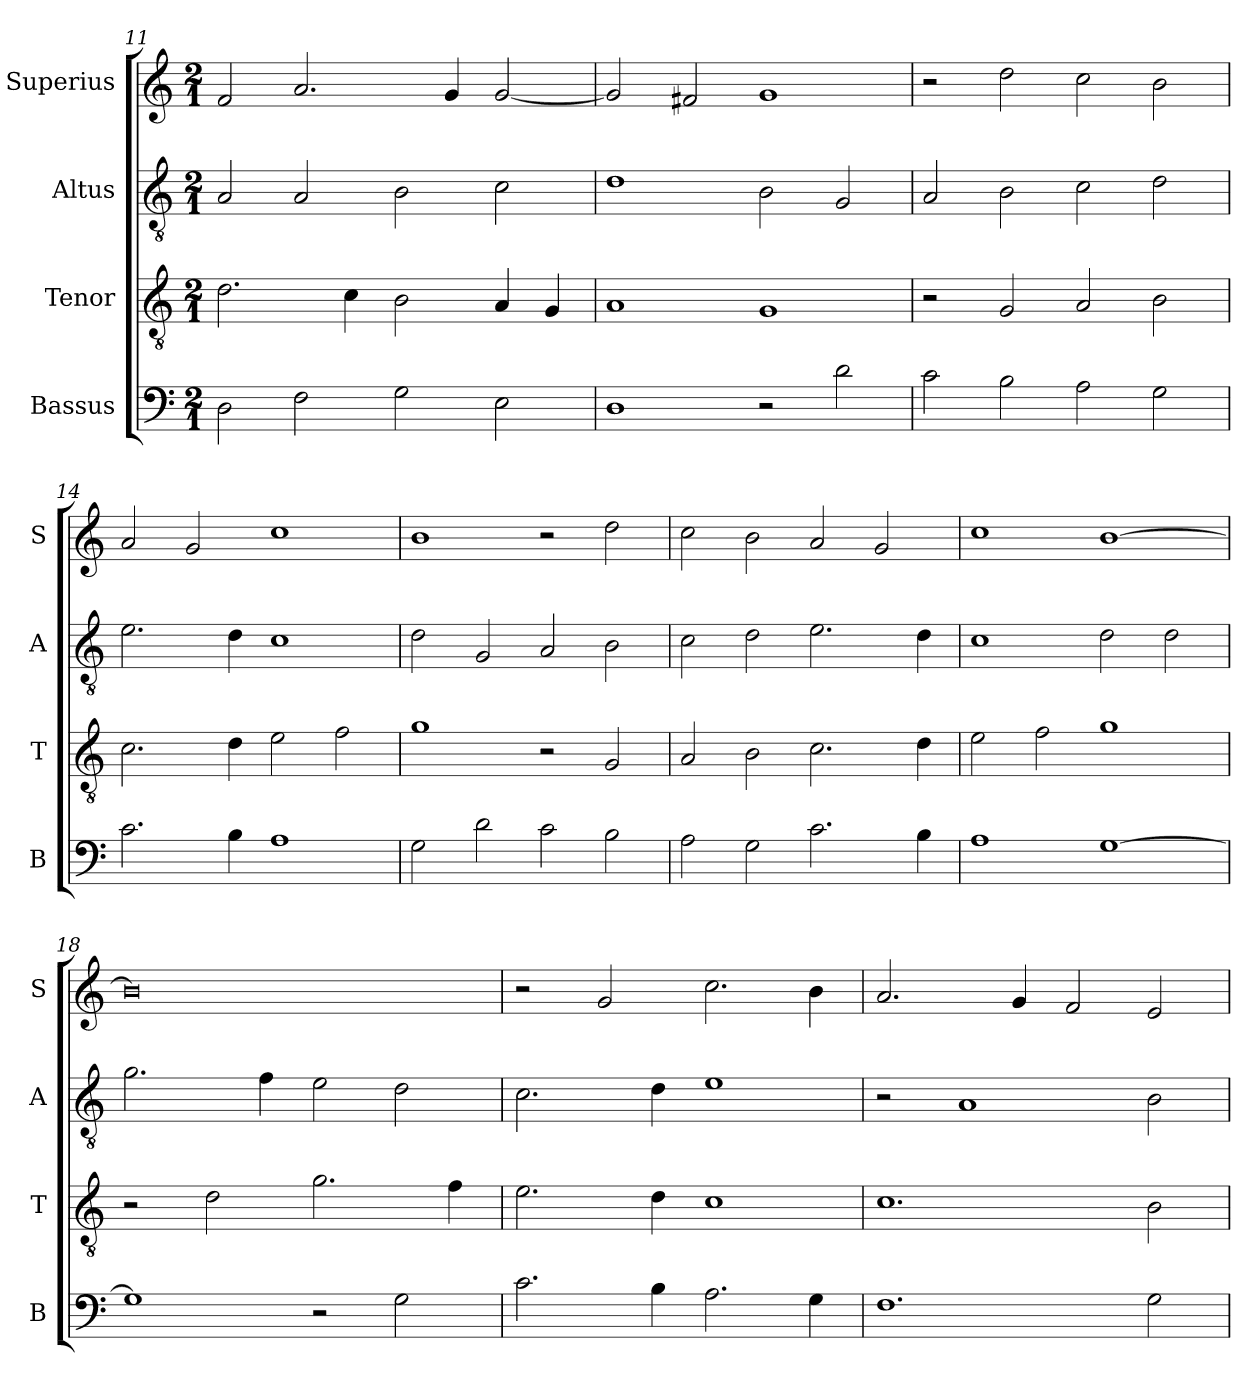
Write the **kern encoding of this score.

**kern	**kern	**kern	**kern
*part4	*part3	*part2	*part1
*staff4	*staff3	*staff2	*staff1
*I"Bassus	*I"Tenor	*I"Altus	*I"Superius
*I'B	*I'T	*I'A	*I'S
*clefF4	*clefGv2	*clefGv2	*clefG2
*k[]	*k[]	*k[]	*k[]
*C:	*C:	*C:	*C:
*M2/1	*M2/1	*M2/1	*M2/1
=11	=11	=11	=11
2D	2.d	2A	2f
2F	.	2A	2.a
.	4c	.	.
2G	2B	2B	.
.	.	.	4g
2E	4A	2c	[2g
.	4G	.	.
=12	=12	=12	=12
1D	1A	1d	2g]
.	.	.	2f#X
2r	1G	2B	1g
2d	.	2G	.
=13	=13	=13	=13
2c	2r	2A	2r
2B	2G	2B	2dd
2A	2A	2c	2cc
2G	2B	2d	2b
=14	=14	=14	=14
2.c	2.c	2.e	2a
.	.	.	2g
4B	4d	4d	.
1A	2e	1c	1cc
.	2f	.	.
=15	=15	=15	=15
2G	1g	2d	1b
2d	.	2G	.
2c	2r	2A	2r
2B	2G	2B	2dd
=16	=16	=16	=16
2A	2A	2c	2cc
2G	2B	2d	2b
2.c	2.c	2.e	2a
.	.	.	2g
4B	4d	4d	.
=17	=17	=17	=17
1A	2e	1c	1cc
.	2f	.	.
[1G	1g	2d	[1b
.	.	2d	.
=18	=18	=18	=18
1G]	2r	2.g	0b]
.	2d	.	.
.	.	4f	.
2r	2.g	2e	.
2G	.	2d	.
.	4f	.	.
=19	=19	=19	=19
2.c	2.e	2.c	2r
.	.	.	2g
4B	4d	4d	.
2.A	1c	1e	2.cc
4G	.	.	4b
=20	=20	=20	=20
1.F	1.c	2r	2.a
.	.	1A	.
.	.	.	4g
.	.	.	2f
2G	2B	2B	2e
=	=	=	=
*-	*-	*-	*-
